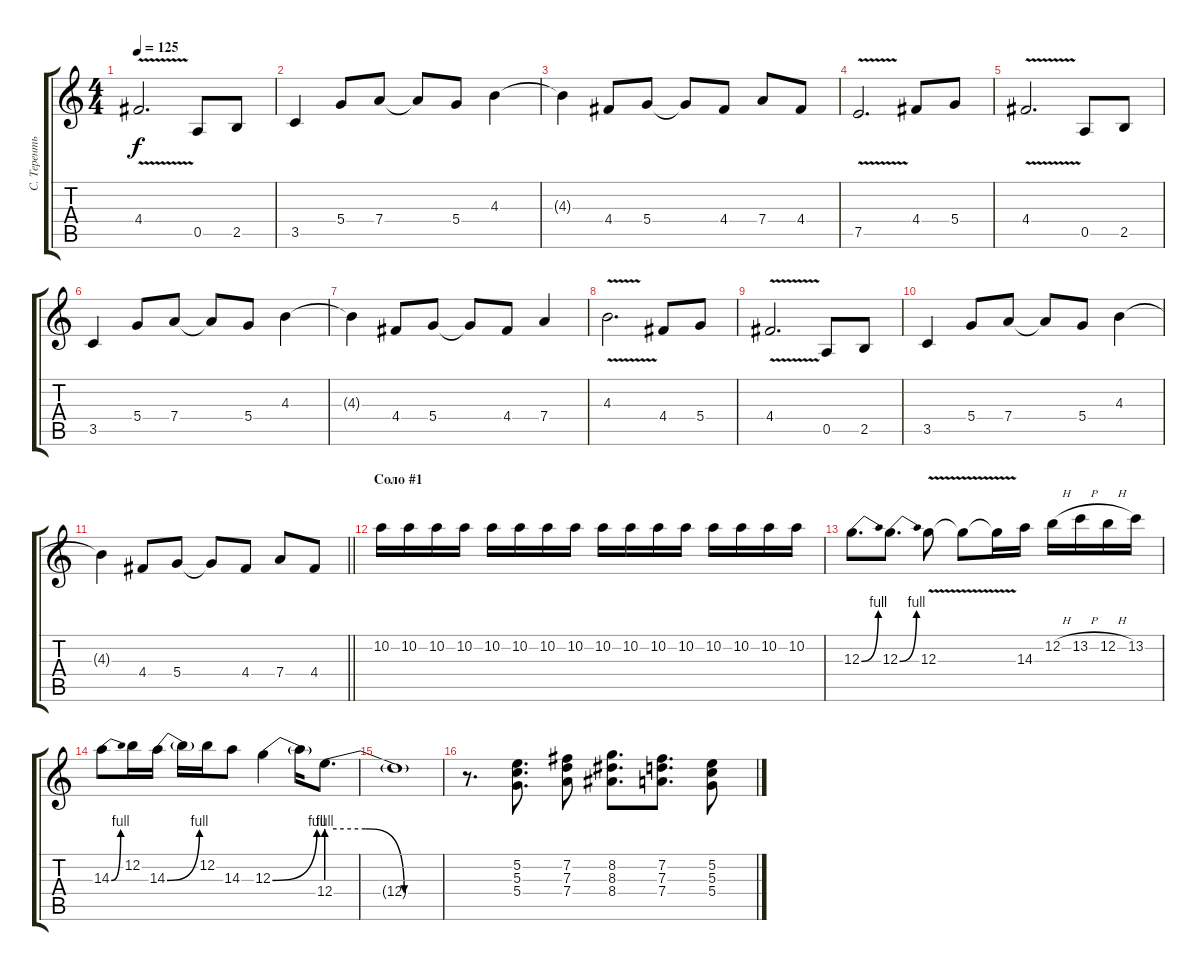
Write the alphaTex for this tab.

\track ("С. Терентьев" "С. Теренть") {instrument distortionguitar}
\staff {score tabs}
\tuning (E4 B3 G3 D3 A2 E2) {hide}
\ts (4 4)
\tempo 125
\clef g2
\ks c
4.4{v}.2{d dy f} 0.5.8 2.5.8 |
3.5.4 5.4.8 7.4.8 7.4{t}.8 5.4.8 4.3.4 |
4.3{t}.4 4.4.8 5.4.8 5.4{t}.8 4.4.8 7.4.8 4.4.8 |
7.5{v}.2{d} 4.4.8 5.4.8 |
4.4{v}.2{d} 0.5.8 2.5.8 |
3.5.4 5.4.8 7.4.8 7.4{t}.8 5.4.8 4.3.4 |
4.3{t}.4 4.4.8 5.4.8 5.4{t}.8 4.4.8 7.4.4 |
4.3{v}.2{d} 4.4.8 5.4.8 |
4.4{v}.2{d} 0.5.8 2.5.8 |
3.5.4 5.4.8 7.4.8 7.4{t}.8 5.4.8 4.3.4 |
\barLineRight lightlight
4.3{t}.4 4.4.8 5.4.8 5.4{t}.8 4.4.8 7.4.8 4.4.8 |
\section ("" "Соло #1")
10.2.16 10.2.16 10.2.16 10.2.16 10.2.16 10.2.16 10.2.16 10.2.16 10.2.16 10.2.16 10.2.16 10.2.16 10.2.16 10.2.16 10.2.16 10.2.16 |
12.3{be (bend 0 0 60 4)}.8{d} 12.3{be (bend 0 0 60 4)}.8{d} 12.3{v}.8 12.3{v t}.8 12.3{t}.16 14.3.16 12.2{h}.16 13.2{h}.16 12.2{h}.16 13.2.16 |
14.3{be (bend 0 0 60 4)}.8 12.2.16 14.3{be (bend 0 0 60 4)}.16 14.3{t}.16 12.2.16 14.3.8 12.3{be (bend 0 0 60 4)}.4 12.3{t}.16 12.4{be (custom 0 4 20 4 40 0 60 0)}.8{d} |
12.4{t}.1 |
r.8{d} (5.2 5.3 5.4).8{d} (7.2 7.3 7.4).8 (8.2 8.3 8.4).8{d} (7.2 7.3 7.4).8{d} (5.2 5.3 5.4).8
